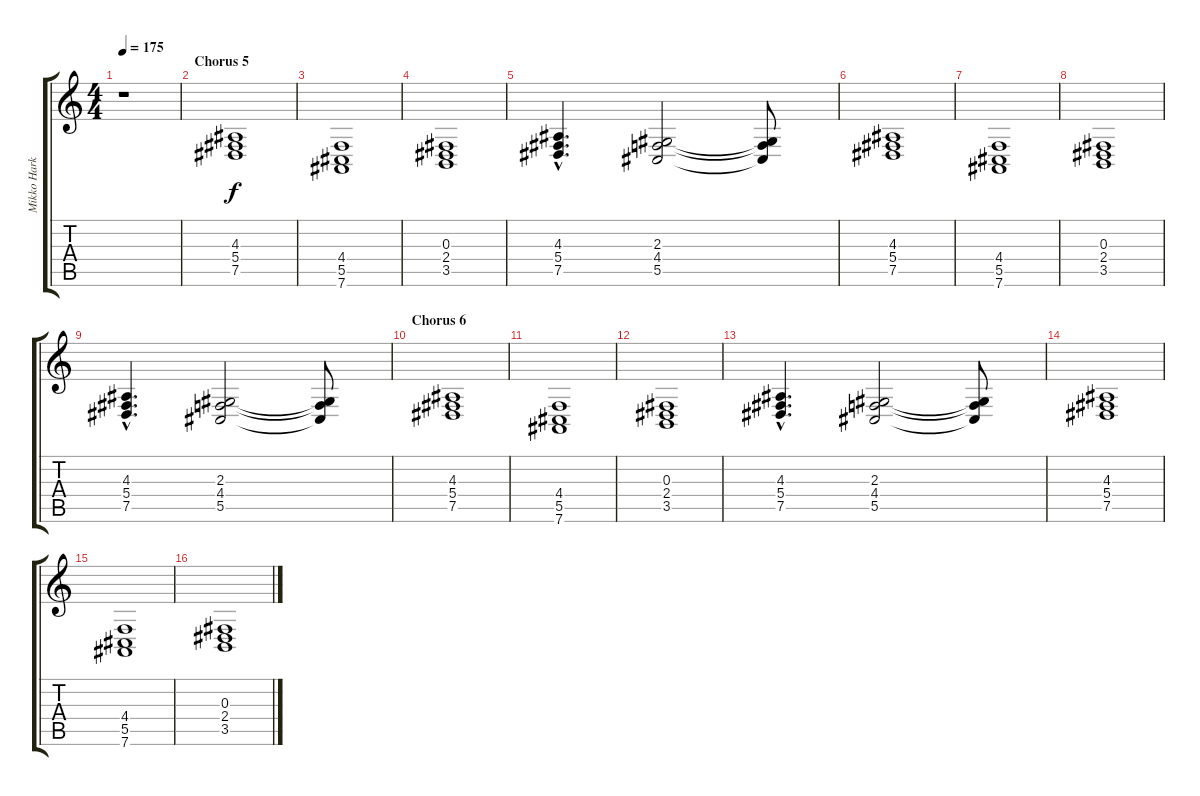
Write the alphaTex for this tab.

\track ("Mikko Harkin RH" "Mikko Hark") {instrument stringensemble1}
\staff {score tabs}
\tuning (Eb4 Bb3 Gb3 Db3 Ab2 Eb2) {hide}
\ts (4 4)
\tempo 175
\clef g2
\ks c
r.1{dy f} |
\section ("" "Chorus 5")
(4.3 5.4 7.5).1{instrument stringensemble1} |
(4.4 5.5 7.6).1 |
(0.3 2.4 3.5).1 |
(4.3{hac} 5.4{hac} 7.5{hac}).4{d} (2.3 4.4 5.5).2 (2.3{t} 4.4{t} 5.5{t}).8 |
(4.3 5.4 7.5).1{instrument stringensemble1} |
(4.4 5.5 7.6).1 |
(0.3 2.4 3.5).1 |
(4.3{hac} 5.4{hac} 7.5{hac}).4{d} (2.3 4.4 5.5).2 (2.3{t} 4.4{t} 5.5{t}).8 |
\section ("" "Chorus 6")
(4.3 5.4 7.5).1{instrument stringensemble1} |
(4.4 5.5 7.6).1 |
(0.3 2.4 3.5).1 |
(4.3{hac} 5.4{hac} 7.5{hac}).4{d} (2.3 4.4 5.5).2 (2.3{t} 4.4{t} 5.5{t}).8 |
(4.3 5.4 7.5).1{instrument stringensemble1} |
(4.4 5.5 7.6).1 |
(0.3 2.4 3.5).1
